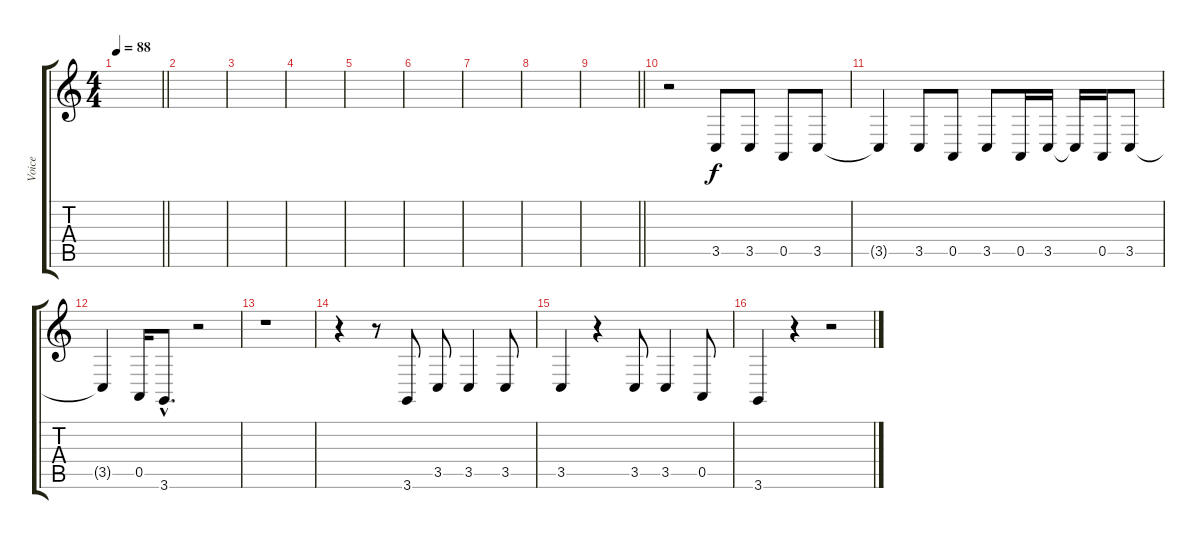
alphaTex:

\track ("Voice" "Voice") {instrument harmonica}
\staff {score tabs}
\tuning (E4 B3 G3 D3 A2 E2) {hide}
\ts (4 4)
\tempo 88
\clef g2
\barLineRight lightlight
\ks c
|
|
|
|
|
|
|
|
\barLineRight lightlight
|
r.2 3.5.8 3.5.8 0.5.8 3.5.8 |
3.5{t}.4 3.5.8 0.5.8 3.5.8 0.5.16 3.5.16 3.5{t}.16 0.5.16 3.5.8 |
3.5{t}.4 0.5.16 3.6{hac}.8{d} r.2 |
r.1 |
r.4 r.8 3.6.8 3.5.8 3.5.4 3.5.8 |
3.5.4 r.4 3.5.8 3.5.4 0.5.8 |
3.6.4 r.4 r.2
